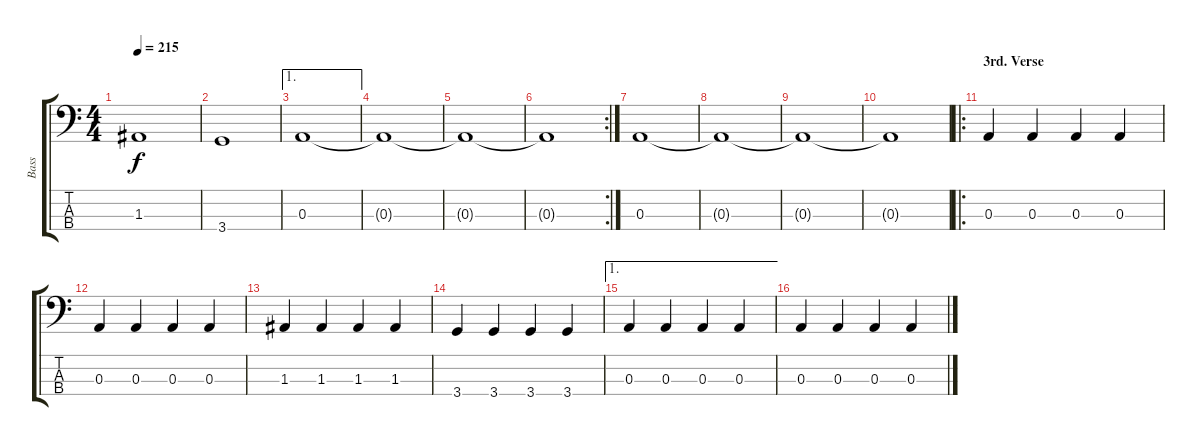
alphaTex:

\track ("Bass" "Bass") {instrument electricbasspick}
\staff {score tabs}
\tuning (G2 D2 A1 E1) {hide}
\ts (4 4)
\tempo 215
\clef f4
\ks c
1.3.1{dy f} |
3.4.1 |
\ae 1
0.3.1 |
0.3{t}.1 |
0.3{t}.1 |
\rc 2
0.3{t}.1 |
0.3.1 |
0.3{t}.1 |
0.3{t}.1 |
0.3{t}.1 |
\ro
\section ("" "3rd. Verse")
0.3.4 0.3.4 0.3.4 0.3.4 |
0.3.4 0.3.4 0.3.4 0.3.4 |
1.3.4 1.3.4 1.3.4 1.3.4 |
3.4.4 3.4.4 3.4.4 3.4.4 |
\ae 1
0.3.4 0.3.4 0.3.4 0.3.4 |
0.3.4 0.3.4 0.3.4 0.3.4
